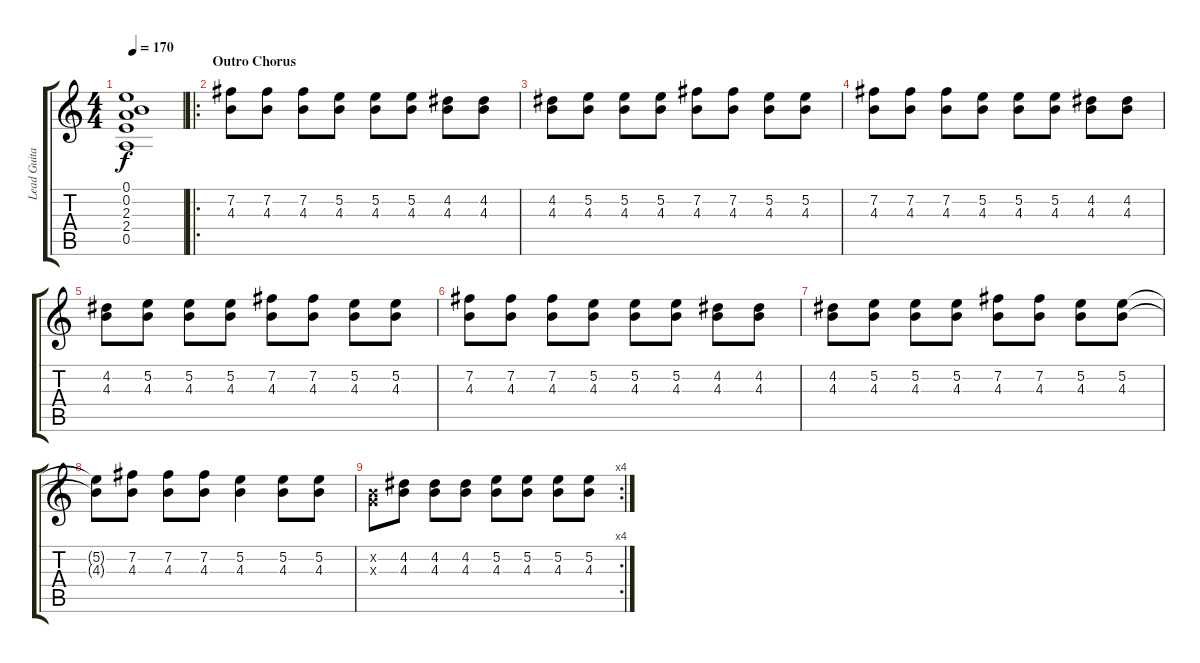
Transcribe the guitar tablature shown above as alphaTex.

\track ("Lead Guitar" "Lead Guita") {instrument overdrivenguitar}
\staff {score tabs}
\tuning (E4 B3 G3 D3 A2 E2) {hide}
\ts (4 4)
\tempo 170
\clef g2
\ks c
(0.1{t} 0.2{t} 2.3{t} 2.4{t} 0.5{t}).1{dy f} |
\ro
\section ("" "Outro Chorus")
(7.2 4.3).8 (7.2 4.3).8 (7.2 4.3).8 (5.2 4.3).8 (5.2 4.3).8 (5.2 4.3).8 (4.2 4.3).8 (4.2 4.3).8 |
(4.2 4.3).8 (5.2 4.3).8 (5.2 4.3).8 (5.2 4.3).8 (7.2 4.3).8 (7.2 4.3).8 (5.2 4.3).8 (5.2 4.3).8 |
(7.2 4.3).8 (7.2 4.3).8 (7.2 4.3).8 (5.2 4.3).8 (5.2 4.3).8 (5.2 4.3).8 (4.2 4.3).8 (4.2 4.3).8 |
(4.2 4.3).8 (5.2 4.3).8 (5.2 4.3).8 (5.2 4.3).8 (7.2 4.3).8 (7.2 4.3).8 (5.2 4.3).8 (5.2 4.3).8 |
(7.2 4.3).8 (7.2 4.3).8 (7.2 4.3).8 (5.2 4.3).8 (5.2 4.3).8 (5.2 4.3).8 (4.2 4.3).8 (4.2 4.3).8 |
(4.2 4.3).8 (5.2 4.3).8 (5.2 4.3).8 (5.2 4.3).8 (7.2 4.3).8 (7.2 4.3).8 (5.2 4.3).8 (5.2 4.3).8 |
(5.2{t} 4.3{t}).8 (7.2 4.3).8 (7.2 4.3).8 (7.2 4.3).8 (5.2 4.3).4 (5.2 4.3).8 (5.2 4.3).8 |
\rc 4
(0.2{x} 0.3{x}).8 (4.2 4.3).8 (4.2 4.3).8 (4.2 4.3).8 (5.2 4.3).8 (5.2 4.3).8 (5.2 4.3).8 (5.2 4.3).8
